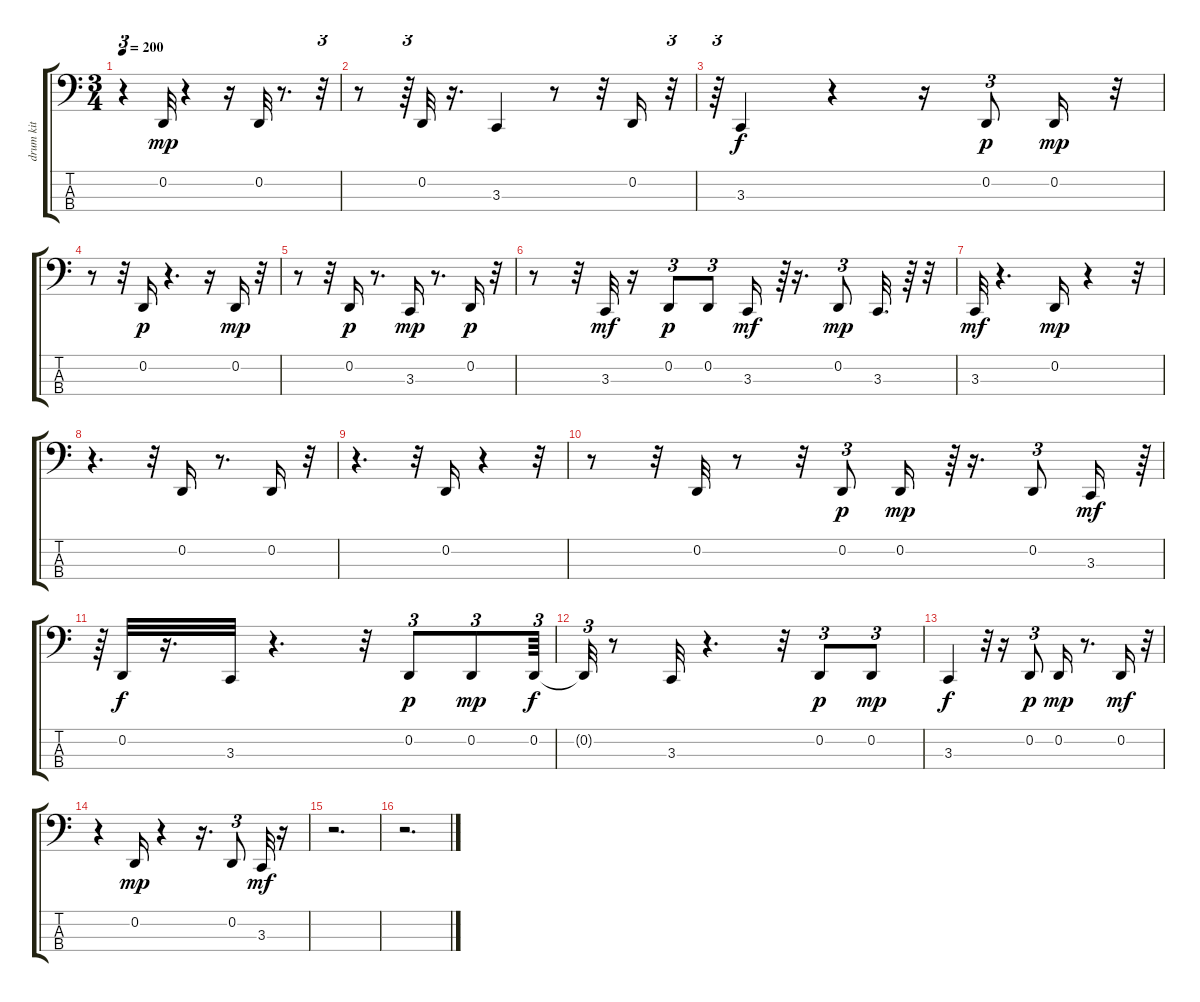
\track (" drum kit (bass dr./snare dr./tom)" " drum kit ") {instrument brightacousticpiano}
\staff {score tabs}
\tuning (G2 D2 A1 E1) {hide}
\ts (3 4)
\tempo 200
\clef f4
\ks c
r.4{tu (3 2) dy mp} 0.2.32 r.4 r.16 0.2.32 r.8{d} r.32{tu (3 2)} |
r.8 r.64{tu (3 2)} 0.2.32 r.16{d} 3.3.4 r.8 r.32 0.2.16 r.32{tu (3 2)} |
r.64{tu (3 2)} 3.3.4{dy f} r.4 r.16 0.2.8{tu (3 2) dy p} 0.2.16{dy mp} r.32 |
r.8 r.32 0.2.16{dy p} r.4{d} r.16 0.2.16{dy mp} r.32 |
r.8 r.32 0.2.16{dy p} r.8{d} 3.3.16{dy mp} r.8{d} 0.2.16{dy p} r.32 |
r.8 r.32 3.3.32{dy mf} r.16 0.2.8{tu (3 2) dy p} 0.2.8{tu (3 2)} 3.3.16{dy mf} r.64{tu (3 2)} r.16{d} 0.2.8{tu (3 2) dy mp} 3.3.32{d} r.64 r.32 |
3.3.32{dy mf} r.4{d} 0.2.16{dy mp} r.4 r.32 |
r.4{d} r.32 0.2.16 r.8{d} 0.2.16 r.32 |
r.4{d} r.32 0.2.16 r.4 r.32 |
r.8 r.32 0.2.32 r.8 r.32 0.2.8{tu (3 2) dy p} 0.2.16{dy mp} r.64{tu (3 2)} r.16{d} 0.2.8{tu (3 2)} 3.3.16{dy mf} r.64{tu (3 2)} |
r.64{tu (3 2)} 0.2.32{dy f} r.16{d} 3.3.32 r.4{d} r.32 0.2.8{tu (3 2) dy p} 0.2.8{tu (3 2) dy mp} 0.2.64{tu (3 2) dy f} |
0.2{t}.32{tu (3 2)} r.8 3.3.32 r.4{d} r.32 0.2.8{tu (3 2) dy p} 0.2.8{tu (3 2) dy mp} |
3.3.4{dy f} r.32{tu (3 2)} r.16 0.2.8{tu (3 2) dy p} 0.2.16{dy mp} r.8{d} 0.2.16{dy mf} r.32{tu (3 2)} |
r.4{tu (3 2)} 0.2.16{dy mp} r.4 r.16{d} 0.2.8{tu (3 2)} 3.3.32{dy mf} r.16 |
r.2{d} |
r.2{d}
